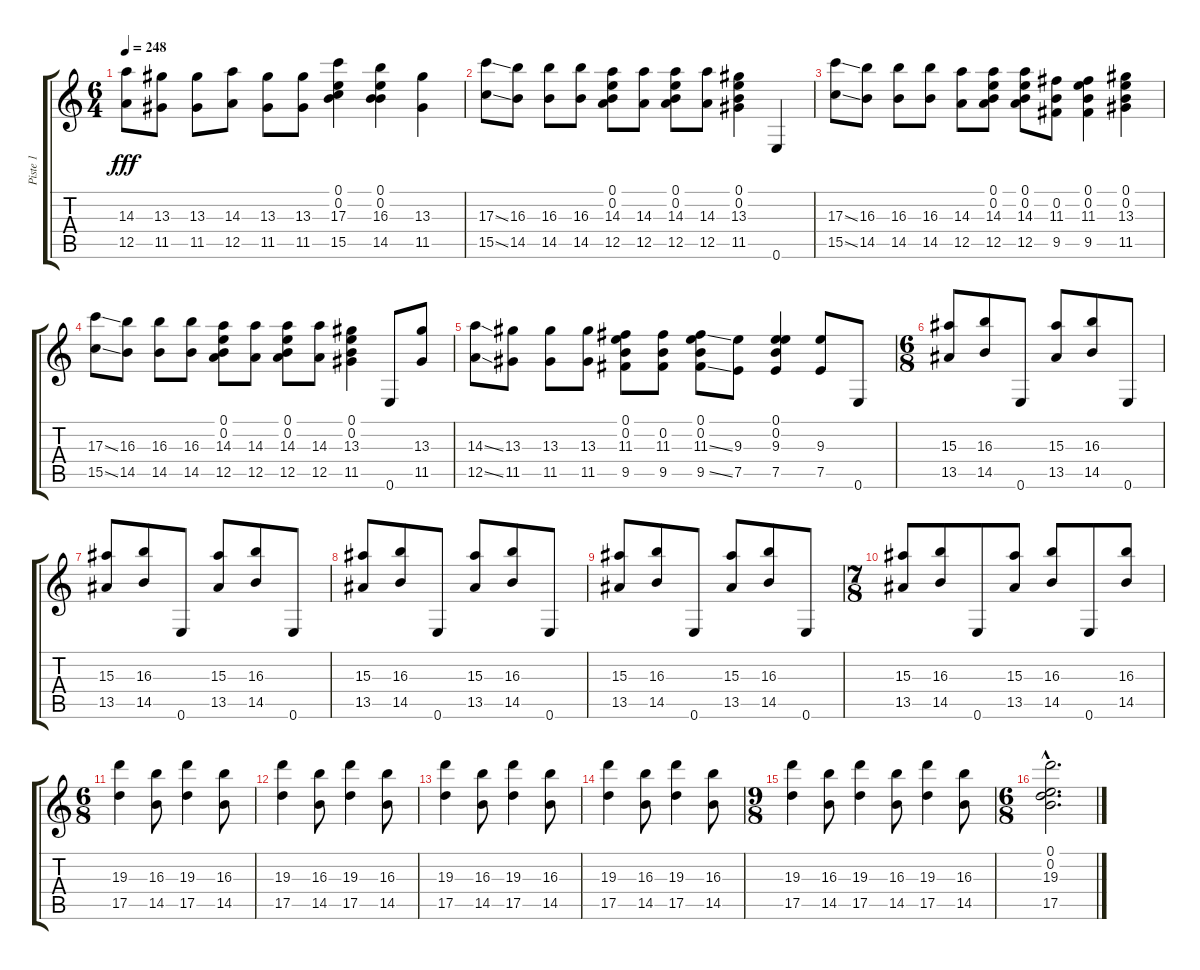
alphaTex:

\track ("Piste 1" "Piste 1") {instrument distortionguitar}
\staff {score tabs}
\tuning (E4 B3 G3 D3 A2 E2) {hide}
\ts (6 4)
\tempo 248
\clef g2
\ks c
(14.3 12.5).8{dy fff} (13.3 11.5).8 (13.3 11.5).8 (14.3 12.5).8 (13.3 11.5).8 (13.3 11.5).8 (0.1 0.2 17.3 15.5).4 (0.1 0.2 16.3 14.5).4 (13.3 11.5).4 |
(17.3{ss} 15.5{ss}).8 (16.3 14.5).8 (16.3 14.5).8 (16.3 14.5).8 (0.1 0.2 14.3 12.5).8 (14.3 12.5).8 (0.1 0.2 14.3 12.5).8 (14.3 12.5).8 (0.1 0.2 13.3 11.5).4 0.6.4 |
(17.3{ss} 15.5{ss}).8 (16.3 14.5).8 (16.3 14.5).8 (16.3 14.5).8 (14.3 12.5).8 (0.1 0.2 14.3 12.5).8 (0.1 0.2 14.3 12.5).8 (0.2 11.3 9.5).8 (0.1 0.2 11.3 9.5).4 (0.1 0.2 13.3 11.5).4 |
(17.3{ss} 15.5{ss}).8 (16.3 14.5).8 (16.3 14.5).8 (16.3 14.5).8 (0.1 0.2 14.3 12.5).8 (14.3 12.5).8 (0.1 0.2 14.3 12.5).8 (14.3 12.5).8 (0.1 0.2 13.3 11.5).4 0.6.8 (13.3 11.5).8 |
(14.3{ss} 12.5{ss}).8 (13.3 11.5).8 (13.3 11.5).8 (13.3 11.5).8 (0.1 0.2 11.3 9.5).8 (0.2 11.3 9.5).8 (0.1 0.2 11.3{ss} 9.5{ss}).8 (9.3 7.5).8 (0.1 0.2 9.3 7.5).4 (9.3 7.5).8 0.6.8 |
\ts (6 8)
(15.3 13.5).8 (16.3 14.5).8 0.6.8 (15.3 13.5).8 (16.3 14.5).8 0.6.8 |
(15.3 13.5).8 (16.3 14.5).8 0.6.8 (15.3 13.5).8 (16.3 14.5).8 0.6.8 |
(15.3 13.5).8 (16.3 14.5).8 0.6.8 (15.3 13.5).8 (16.3 14.5).8 0.6.8 |
(15.3 13.5).8 (16.3 14.5).8 0.6.8 (15.3 13.5).8 (16.3 14.5).8 0.6.8 |
\ts (7 8)
(15.3 13.5).8 (16.3 14.5).8 0.6.8 (15.3 13.5).8 (16.3 14.5).8 0.6.8 (16.3 14.5).8 |
\ts (6 8)
(19.3 17.5).4 (16.3 14.5).8 (19.3 17.5).4 (16.3 14.5).8 |
(19.3 17.5).4 (16.3 14.5).8 (19.3 17.5).4 (16.3 14.5).8 |
(19.3 17.5).4 (16.3 14.5).8 (19.3 17.5).4 (16.3 14.5).8 |
(19.3 17.5).4 (16.3 14.5).8 (19.3 17.5).4 (16.3 14.5).8 |
\ts (9 8)
(19.3 17.5).4 (16.3 14.5).8 (19.3 17.5).4 (16.3 14.5).8 (19.3 17.5).4 (16.3 14.5).8 |
\ts (6 8)
(0.1{hac} 0.2{hac} 19.3{hac} 17.5{hac}).2{d}
